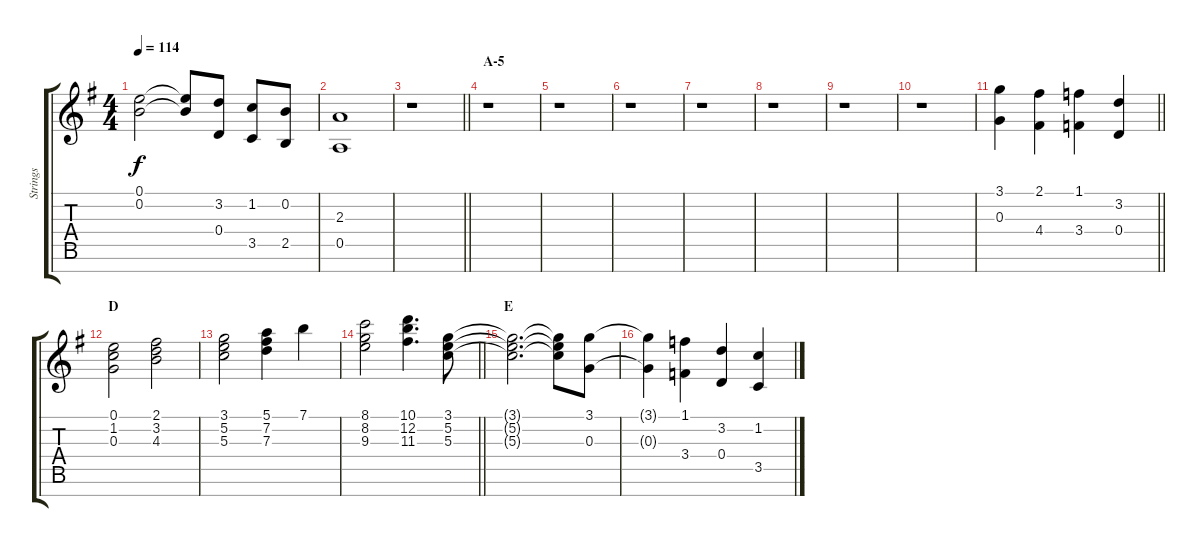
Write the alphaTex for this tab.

\track ("Strings" "Strings") {instrument stringensemble1}
\staff {score tabs}
\tuning (E5 B4 G4 D4 A3 E3 B2) {hide}
\ts (4 4)
\tempo 114
\clef g2
\ks g
(0.1 0.2).2{dy f} (0.1{t} 0.2{t}).8 (3.2 0.4).8 (1.2 3.5).8 (0.2 2.5).8 |
(2.3 0.5).1 |
\barLineRight lightlight
r.1 |
\section ("" "A-5")
r.1 |
r.1 |
r.1 |
r.1 |
r.1 |
r.1 |
r.1 |
\barLineRight lightlight
(3.1 0.3).4 (2.1 4.4).4 (1.1 3.4).4 (3.2 0.4).4 |
\section ("" "D")
(0.1 1.2 0.3).2 (2.1 3.2 4.3).2 |
(3.1 5.2 5.3).2 (5.1 7.2 7.3).4 7.1.4 |
\barLineRight lightlight
(8.1 8.2 9.3).2 (10.1 12.2 11.3).4{d} (3.1 5.2 5.3).8 |
\section ("" "E")
(3.1{t} 5.2{t} 5.3{t}).2{d} (3.1{t} 5.2{t} 5.3{t}).8 (3.1 0.3).8 |
(3.1{t} 0.3{t}).4 (1.1 3.4).4 (3.2 0.4).4 (1.2 3.5).4
